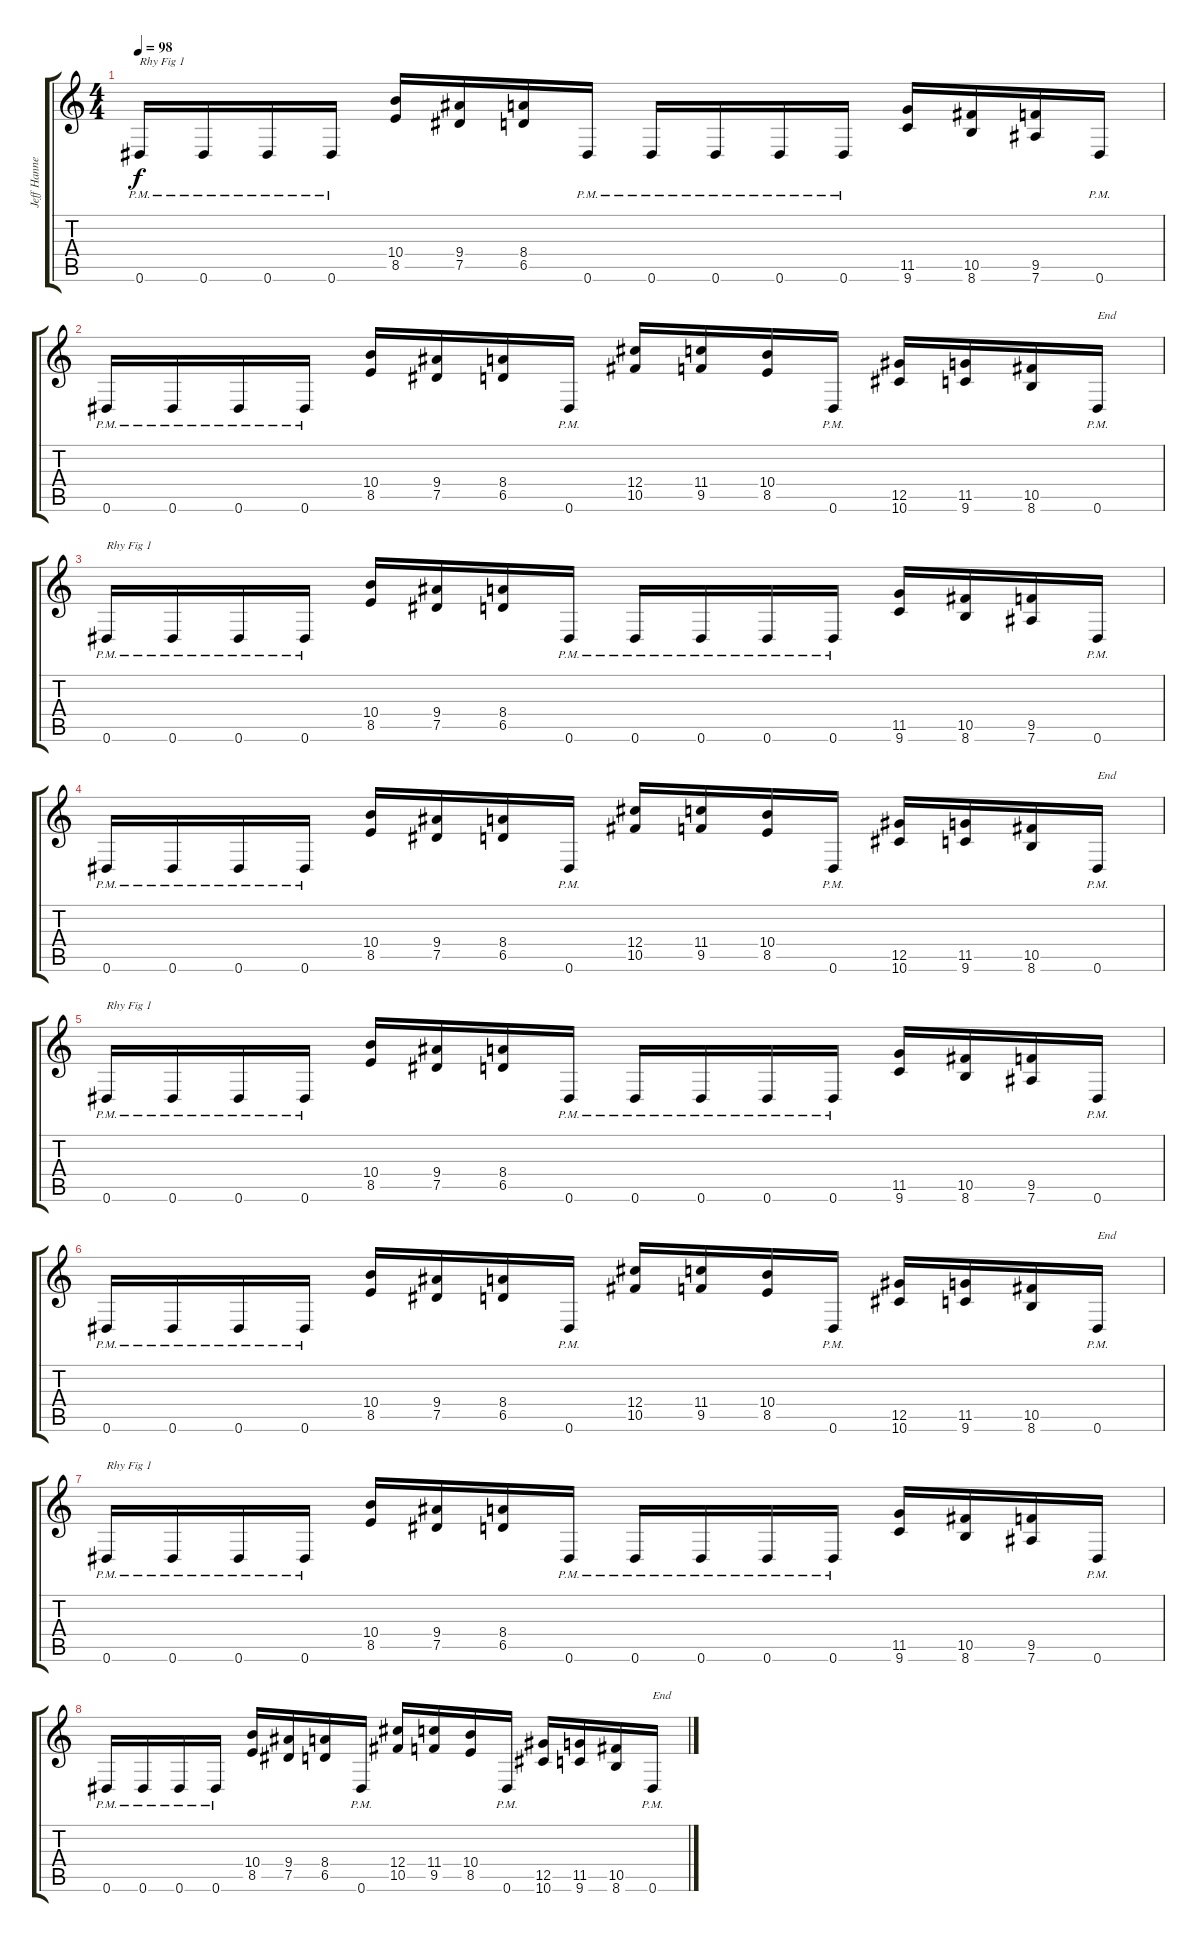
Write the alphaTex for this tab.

\track ("Jeff Hanneman (Lead Guitar)" "Jeff Hanne") {instrument distortionguitar}
\staff {score tabs}
\tuning (Eb4 Bb3 Gb3 Db3 Ab2 Eb2) {hide}
\ts (4 4)
\tempo 98
\clef g2
\ks c
0.6{pm}.16{txt "Rhy Fig 1" dy f} 0.6{pm}.16 0.6{pm}.16 0.6{pm}.16 (10.4 8.5).16 (9.4 7.5).16 (8.4 6.5).16 0.6{pm}.16 0.6{pm}.16 0.6{pm}.16 0.6{pm}.16 0.6{pm}.16 (11.5 9.6).16 (10.5 8.6).16 (9.5 7.6).16 0.6{pm}.16 |
0.6{pm}.16 0.6{pm}.16 0.6{pm}.16 0.6{pm}.16 (10.4 8.5).16 (9.4 7.5).16 (8.4 6.5).16 0.6{pm}.16 (12.4 10.5).16 (11.4 9.5).16 (10.4 8.5).16 0.6{pm}.16 (12.5 10.6).16 (11.5 9.6).16 (10.5 8.6).16 0.6{pm}.16{txt "End"} |
0.6{pm}.16{txt "Rhy Fig 1"} 0.6{pm}.16 0.6{pm}.16 0.6{pm}.16 (10.4 8.5).16 (9.4 7.5).16 (8.4 6.5).16 0.6{pm}.16 0.6{pm}.16 0.6{pm}.16 0.6{pm}.16 0.6{pm}.16 (11.5 9.6).16 (10.5 8.6).16 (9.5 7.6).16 0.6{pm}.16 |
0.6{pm}.16 0.6{pm}.16 0.6{pm}.16 0.6{pm}.16 (10.4 8.5).16 (9.4 7.5).16 (8.4 6.5).16 0.6{pm}.16 (12.4 10.5).16 (11.4 9.5).16 (10.4 8.5).16 0.6{pm}.16 (12.5 10.6).16 (11.5 9.6).16 (10.5 8.6).16 0.6{pm}.16{txt "End"} |
0.6{pm}.16{txt "Rhy Fig 1"} 0.6{pm}.16 0.6{pm}.16 0.6{pm}.16 (10.4 8.5).16 (9.4 7.5).16 (8.4 6.5).16 0.6{pm}.16 0.6{pm}.16 0.6{pm}.16 0.6{pm}.16 0.6{pm}.16 (11.5 9.6).16 (10.5 8.6).16 (9.5 7.6).16 0.6{pm}.16 |
0.6{pm}.16 0.6{pm}.16 0.6{pm}.16 0.6{pm}.16 (10.4 8.5).16 (9.4 7.5).16 (8.4 6.5).16 0.6{pm}.16 (12.4 10.5).16 (11.4 9.5).16 (10.4 8.5).16 0.6{pm}.16 (12.5 10.6).16 (11.5 9.6).16 (10.5 8.6).16 0.6{pm}.16{txt "End"} |
0.6{pm}.16{txt "Rhy Fig 1"} 0.6{pm}.16 0.6{pm}.16 0.6{pm}.16 (10.4 8.5).16 (9.4 7.5).16 (8.4 6.5).16 0.6{pm}.16 0.6{pm}.16 0.6{pm}.16 0.6{pm}.16 0.6{pm}.16 (11.5 9.6).16 (10.5 8.6).16 (9.5 7.6).16 0.6{pm}.16 |
0.6{pm}.16 0.6{pm}.16 0.6{pm}.16 0.6{pm}.16 (10.4 8.5).16 (9.4 7.5).16 (8.4 6.5).16 0.6{pm}.16 (12.4 10.5).16 (11.4 9.5).16 (10.4 8.5).16 0.6{pm}.16 (12.5 10.6).16 (11.5 9.6).16 (10.5 8.6).16 0.6{pm}.16{txt "End"}
